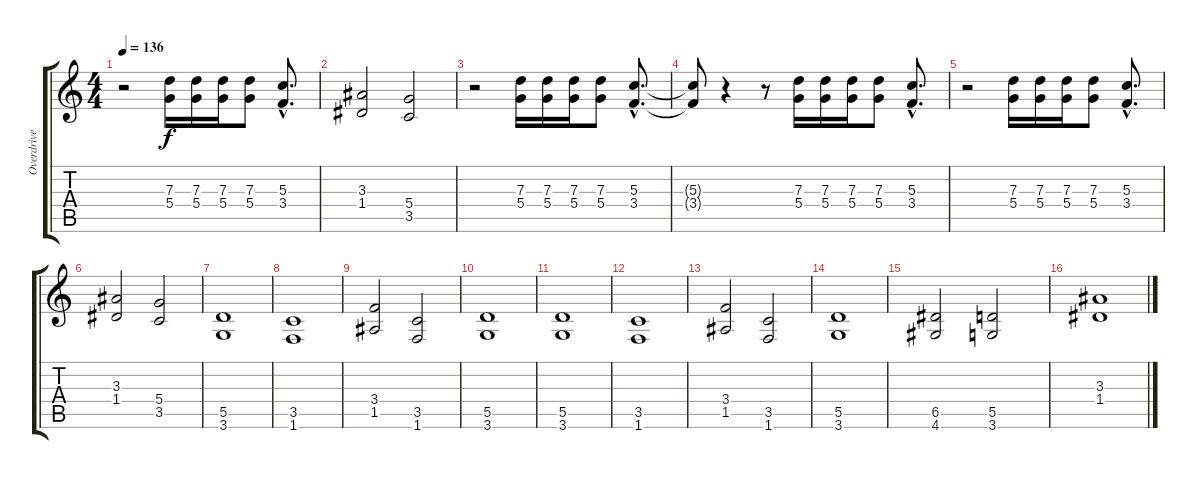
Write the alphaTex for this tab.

\track ("Overdrive Guitar 1" "Overdrive ") {instrument distortionguitar}
\staff {score tabs}
\tuning (E4 B3 G3 D3 A2 E2) {hide}
\ts (4 4)
\tempo 136
\clef g2
\ks c
r.2{dy f} (7.3 5.4).16 (7.3 5.4).16 (7.3 5.4).16 (7.3 5.4).8 (5.3{hac} 3.4{hac}).8{d} |
(3.3 1.4).2 (5.4 3.5).2 |
r.2 (7.3 5.4).16 (7.3 5.4).16 (7.3 5.4).16 (7.3 5.4).8 (5.3{hac} 3.4{hac}).8{d} |
(5.3{t} 3.4{t}).8 r.4 r.8 (7.3 5.4).16 (7.3 5.4).16 (7.3 5.4).16 (7.3 5.4).8 (5.3{hac} 3.4{hac}).8{d} |
r.2 (7.3 5.4).16 (7.3 5.4).16 (7.3 5.4).16 (7.3 5.4).8 (5.3{hac} 3.4{hac}).8{d} |
(3.3 1.4).2 (5.4 3.5).2 |
(5.5 3.6).1 |
(3.5 1.6).1 |
(3.4 1.5).2 (3.5 1.6).2 |
(5.5 3.6).1 |
(5.5 3.6).1 |
(3.5 1.6).1 |
(3.4 1.5).2 (3.5 1.6).2 |
(5.5 3.6).1 |
(6.5 4.6).2 (5.5 3.6).2 |
(3.3 1.4).1
